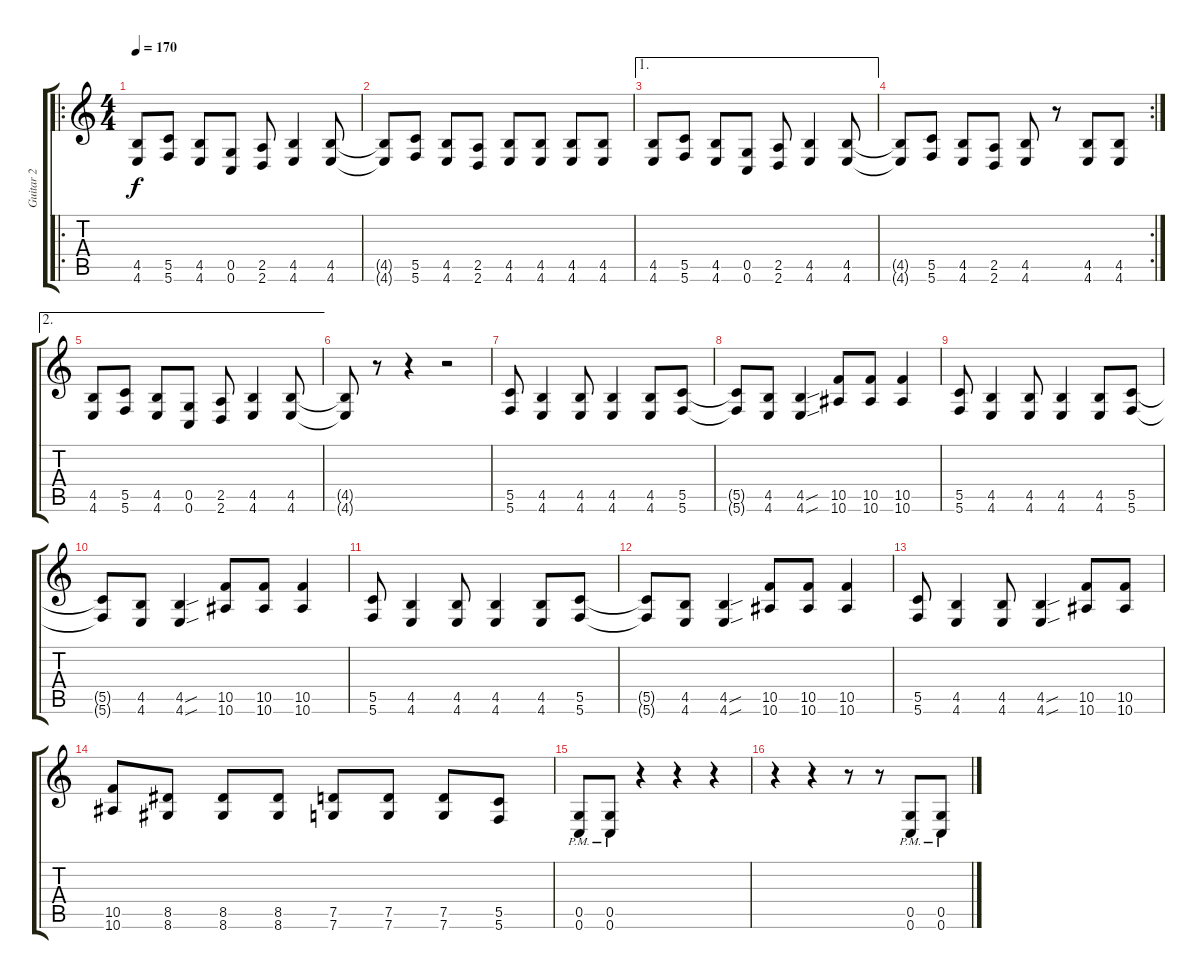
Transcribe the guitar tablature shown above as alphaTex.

\track ("Guitar 2" "Guitar 2") {instrument distortionguitar}
\staff {score tabs}
\tuning (D4 A3 F3 C3 G2 C2) {hide}
\ro
\ts (4 4)
\tempo 170
\clef g2
\ks c
(4.5 4.6).8{dy f} (5.5 5.6).8 (4.5 4.6).8 (0.5 0.6).8 (2.5 2.6).8 (4.5 4.6).4 (4.5 4.6).8 |
(4.5{t} 4.6{t}).8 (5.5 5.6).8 (4.5 4.6).8 (2.5 2.6).8 (4.5 4.6).8 (4.5 4.6).8 (4.5 4.6).8 (4.5 4.6).8 |
\ae 1
(4.5 4.6).8 (5.5 5.6).8 (4.5 4.6).8 (0.5 0.6).8 (2.5 2.6).8 (4.5 4.6).4 (4.5 4.6).8 |
\rc 2
(4.5{t} 4.6{t}).8 (5.5 5.6).8 (4.5 4.6).8 (2.5 2.6).8 (4.5 4.6).8 r.8 (4.5 4.6).8 (4.5 4.6).8 |
\ae 2
(4.5 4.6).8 (5.5 5.6).8 (4.5 4.6).8 (0.5 0.6).8 (2.5 2.6).8 (4.5 4.6).4 (4.5 4.6).8 |
(4.5{t} 4.6{t}).8 r.8 r.4 r.2 |
(5.5 5.6).8 (4.5 4.6).4 (4.5 4.6).8 (4.5 4.6).4 (4.5 4.6).8 (5.5 5.6).8 |
(5.5{t} 5.6{t}).8 (4.5 4.6).8 (4.5{sou} 4.6{sou}).4 (10.5 10.6).8 (10.5 10.6).8 (10.5 10.6).4 |
(5.5 5.6).8 (4.5 4.6).4 (4.5 4.6).8 (4.5 4.6).4 (4.5 4.6).8 (5.5 5.6).8 |
(5.5{t} 5.6{t}).8 (4.5 4.6).8 (4.5{sou} 4.6{sou}).4 (10.5 10.6).8 (10.5 10.6).8 (10.5 10.6).4 |
(5.5 5.6).8 (4.5 4.6).4 (4.5 4.6).8 (4.5 4.6).4 (4.5 4.6).8 (5.5 5.6).8 |
(5.5{t} 5.6{t}).8 (4.5 4.6).8 (4.5{sou} 4.6{sou}).4 (10.5 10.6).8 (10.5 10.6).8 (10.5 10.6).4 |
(5.5 5.6).8 (4.5 4.6).4 (4.5 4.6).8 (4.5{sou} 4.6{sou}).4 (10.5 10.6).8 (10.5 10.6).8 |
(10.5 10.6).8 (8.5 8.6).8 (8.5 8.6).8 (8.5 8.6).8 (7.5 7.6).8 (7.5 7.6).8 (7.5 7.6).8 (5.5 5.6).8 |
(0.5{pm} 0.6{pm}).8 (0.5{pm} 0.6{pm}).8 r.4 r.4 r.4 |
r.4 r.4 r.8 r.8 (0.5{pm} 0.6{pm}).8 (0.5{pm} 0.6{pm}).8
